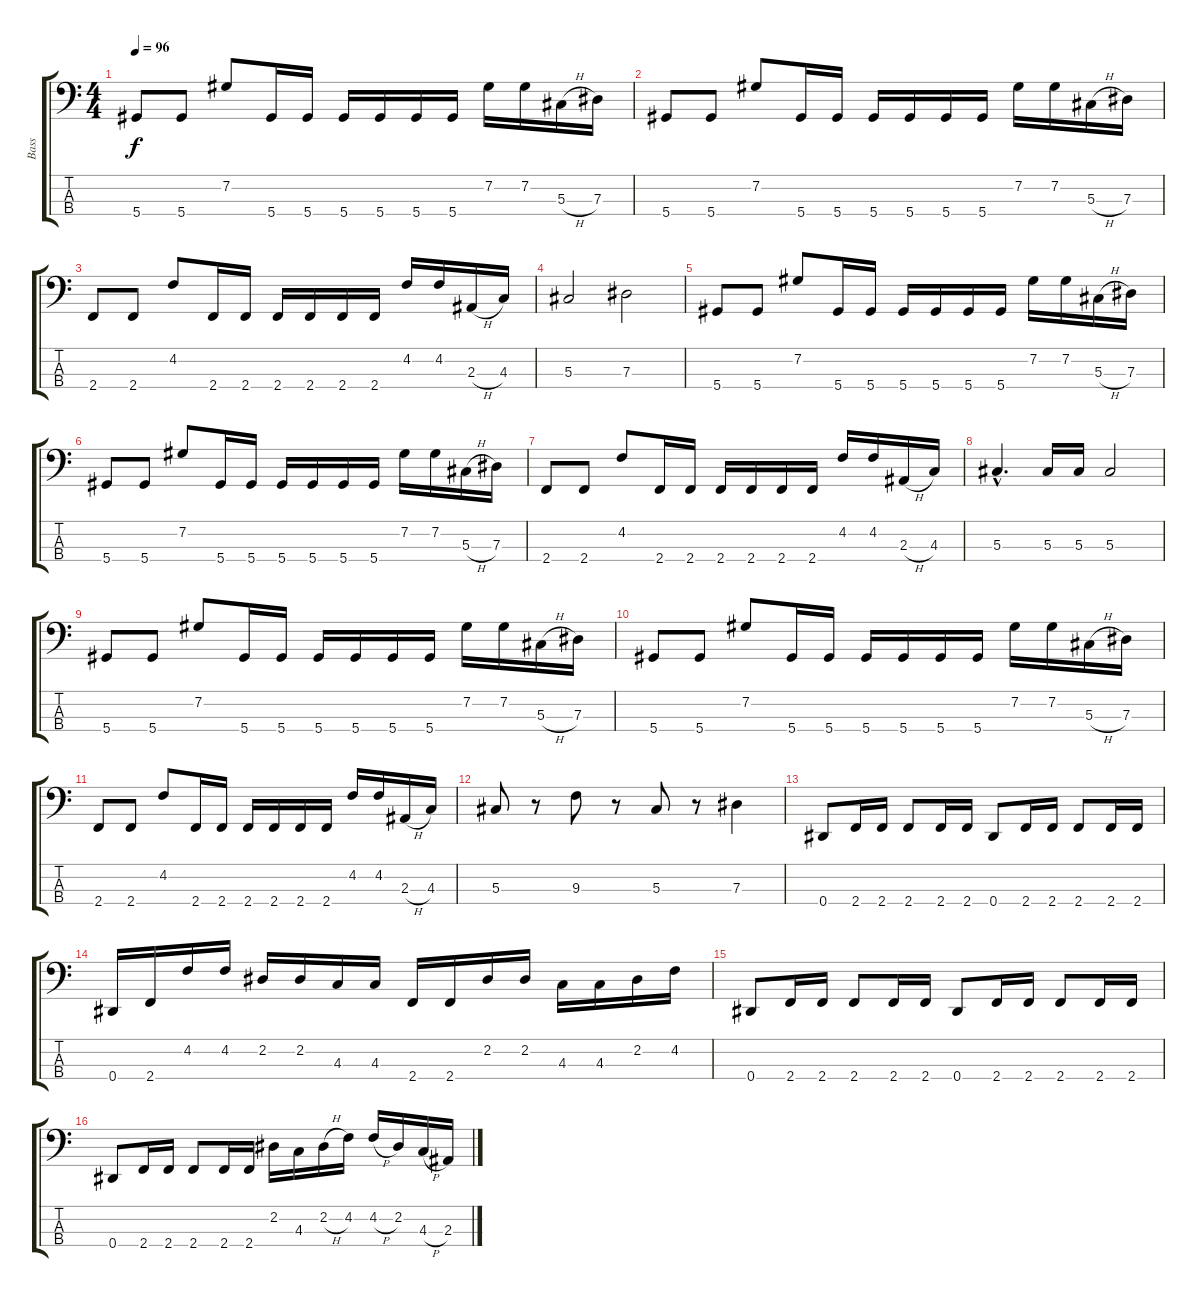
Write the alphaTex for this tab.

\track ("Bass" "Bass") {instrument fretlessbass}
\staff {score tabs}
\tuning (Gb2 Db2 Ab1 Eb1) {hide}
\ts (4 4)
\tempo 96
\clef f4
\ks c
5.4.8{dy f} 5.4.8 7.2.8 5.4.16 5.4.16 5.4.16 5.4.16 5.4.16 5.4.16 7.2.16 7.2.16 5.3{h}.16 7.3.16 |
5.4.8 5.4.8 7.2.8 5.4.16 5.4.16 5.4.16 5.4.16 5.4.16 5.4.16 7.2.16 7.2.16 5.3{h}.16 7.3.16 |
2.4.8 2.4.8 4.2.8 2.4.16 2.4.16 2.4.16 2.4.16 2.4.16 2.4.16 4.2.16 4.2.16 2.3{h}.16 4.3.16 |
5.3.2 7.3.2 |
5.4.8 5.4.8 7.2.8 5.4.16 5.4.16 5.4.16 5.4.16 5.4.16 5.4.16 7.2.16 7.2.16 5.3{h}.16 7.3.16 |
5.4.8 5.4.8 7.2.8 5.4.16 5.4.16 5.4.16 5.4.16 5.4.16 5.4.16 7.2.16 7.2.16 5.3{h}.16 7.3.16 |
2.4.8 2.4.8 4.2.8 2.4.16 2.4.16 2.4.16 2.4.16 2.4.16 2.4.16 4.2.16 4.2.16 2.3{h}.16 4.3.16 |
5.3{hac}.4{d} 5.3.16 5.3.16 5.3.2 |
5.4.8 5.4.8 7.2.8 5.4.16 5.4.16 5.4.16 5.4.16 5.4.16 5.4.16 7.2.16 7.2.16 5.3{h}.16 7.3.16 |
5.4.8 5.4.8 7.2.8 5.4.16 5.4.16 5.4.16 5.4.16 5.4.16 5.4.16 7.2.16 7.2.16 5.3{h}.16 7.3.16 |
2.4.8 2.4.8 4.2.8 2.4.16 2.4.16 2.4.16 2.4.16 2.4.16 2.4.16 4.2.16 4.2.16 2.3{h}.16 4.3.16 |
5.3.8 r.8 9.3.8 r.8 5.3.8 r.8 7.3.4 |
0.4.8 2.4.16 2.4.16 2.4.8 2.4.16 2.4.16 0.4.8 2.4.16 2.4.16 2.4.8 2.4.16 2.4.16 |
0.4.16 2.4.16 4.2.16 4.2.16 2.2.16 2.2.16 4.3.16 4.3.16 2.4.16 2.4.16 2.2.16 2.2.16 4.3.16 4.3.16 2.2.16 4.2.16 |
0.4.8 2.4.16 2.4.16 2.4.8 2.4.16 2.4.16 0.4.8 2.4.16 2.4.16 2.4.8 2.4.16 2.4.16 |
0.4.8 2.4.16 2.4.16 2.4.8 2.4.16 2.4.16 2.2.16 4.3.16 2.2{h}.16 4.2.16 4.2{h}.16 2.2.16 4.3{h}.16 2.3.16
